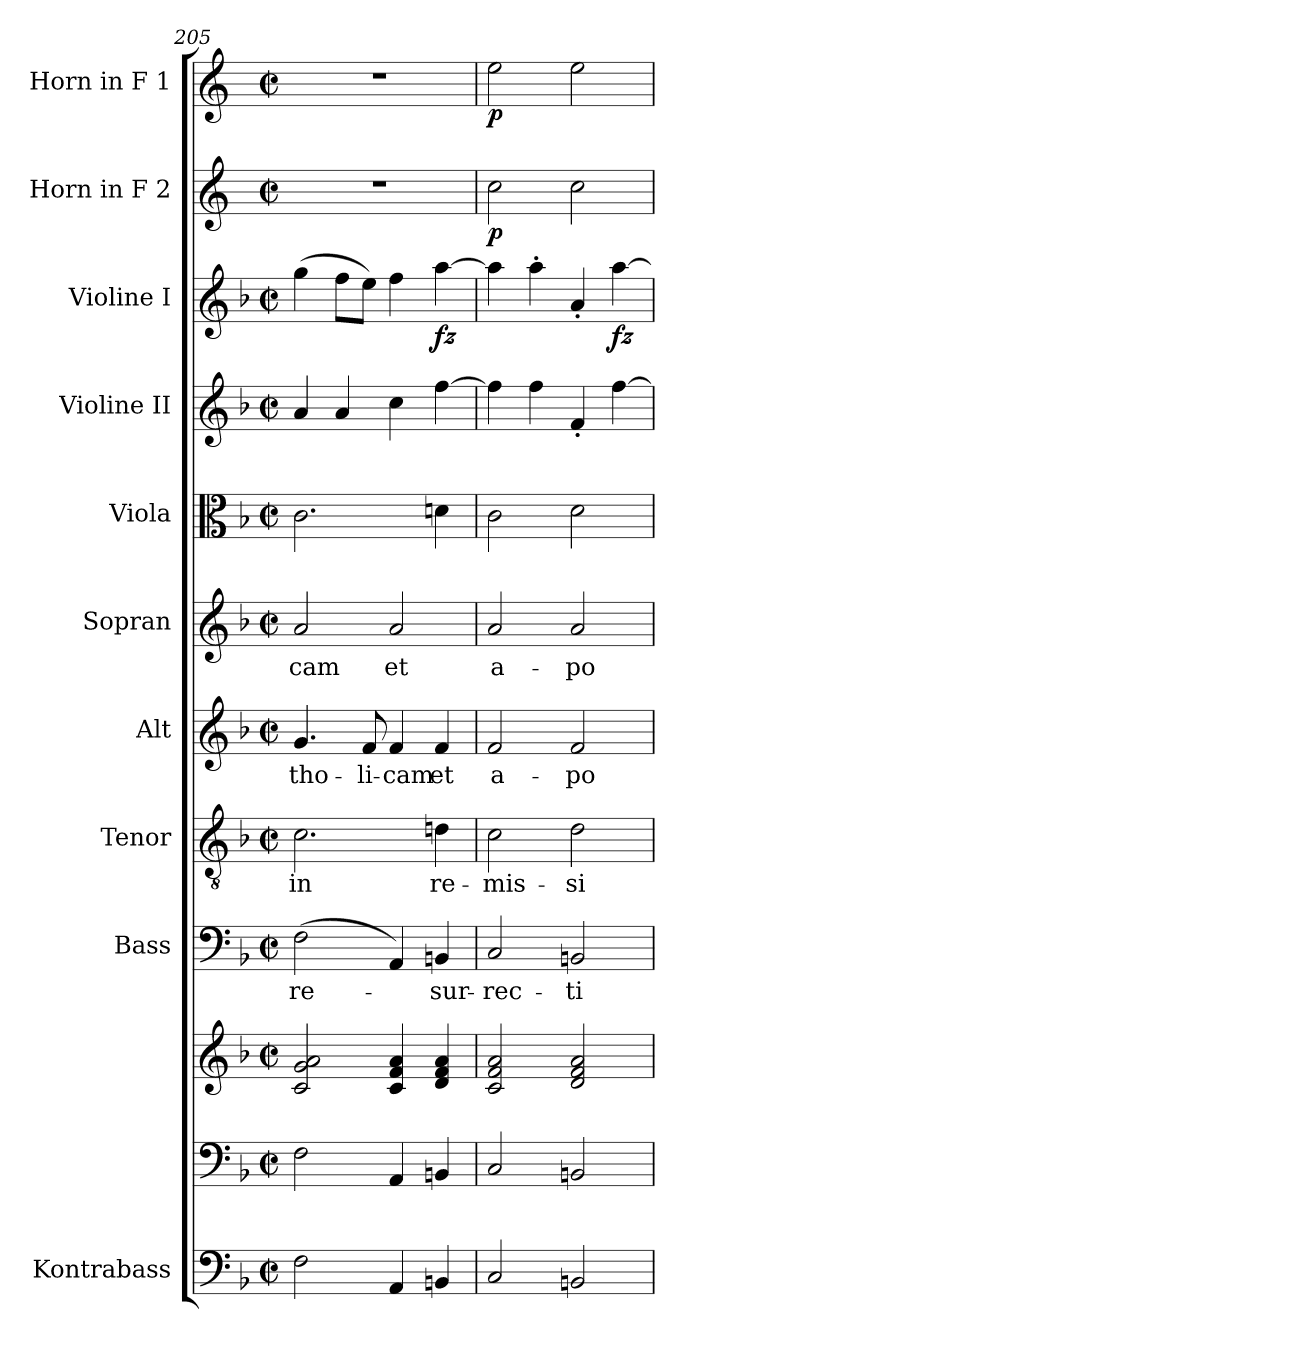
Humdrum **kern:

**kern	**kern	**kern	**kern	**text	**kern	**text	**kern	**text	**kern	**text	**kern	**kern	**kern	**dynam	**kern	**dynam	**kern	**dynam
*part11	*part10	*part10	*part9	*part9	*part8	*part8	*part7	*part7	*part6	*part6	*part5	*part4	*part3	*part3	*part2	*part2	*part1	*part1
*staff12	*staff11	*staff10	*staff9	*staff9	*staff8	*staff8	*staff7	*staff7	*staff6	*staff6	*staff5	*staff4	*staff3	*staff3	*staff2	*staff2	*staff1	*staff1
*I"Kontrabass	*	*	*I"Bass	*	*I"Tenor	*	*I"Alt	*	*I"Sopran	*	*I"Viola	*I"Violine II	*I"Violine I	*	*I"Horn in F 2	*	*I"Horn in F 1	*
*I'Kb.	*	*	*I'B	*	*I'T	*	*I'A	*	*I'S	*	*I'Vla.	*I'Vl. II	*I'Vl. I	*	*I'Hrn. 2	*	*I'Hrn. 1	*
*clefF4	*clefF4	*clefG2	*clefF4	*	*clefGv2	*	*clefG2	*	*clefG2	*	*clefC3	*clefG2	*clefG2	*	*clefG2	*	*clefG2	*
*ITrd7c12	*	*	*	*	*	*	*	*	*	*	*	*	*	*	*ITrd4c7	*	*ITrd4c7	*
*k[b-]	*k[b-]	*k[b-]	*k[b-]	*	*k[b-]	*	*k[b-]	*	*k[b-]	*	*k[b-]	*k[b-]	*k[b-]	*	*k[b-]	*	*k[b-]	*
*F:	*F:	*F:	*F:	*	*F:	*	*F:	*	*F:	*	*F:	*F:	*F:	*	*F:	*	*F:	*
*M2/2	*M2/2	*M2/2	*M2/2	*	*M2/2	*	*M2/2	*	*M2/2	*	*M2/2	*M2/2	*M2/2	*	*M2/2	*	*M2/2	*
*met(c|)	*met(c|)	*met(c|)	*met(c|)	*	*met(c|)	*	*met(c|)	*	*met(c|)	*	*met(c|)	*met(c|)	*met(c|)	*	*met(c|)	*	*met(c|)	*
=205	=205	=205	=205	=205	=205	=205	=205	=205	=205	=205	=205	=205	=205	=205	=205	=205	=205	=205
!	!	!	!	!LO:LY:b	!	!LO:LY:b	!	!LO:LY:b	!	!LO:LY:b	!	!	!	!	!	!	!	!
2FF\	2F\	2c/ 2g/ 2a/	(>2F\	re-	2.c\	in	4.g/	-tho-	2a/	-cam	2.c\	4a/	(>4gg\	.	1r	.	1r	.
.	.	.	.	.	.	.	.	.	.	.	.	4a/	8ff\L	.	.	.	.	.
!	!	!	!	!	!	!	!	!LO:LY:b	!	!	!	!	!	!	!	!	!	!
.	.	.	.	.	.	.	8f/	-li-	.	.	.	.	8ee\J)	.	.	.	.	.
!	!	!	!	!	!	!	!	!LO:LY:b	!	!LO:LY:b	!	!	!	!	!	!	!	!
4AAA/	4AA/	4c/ 4f/ 4a/	4AA/)	.	.	.	4f/	-cam	2a/	et	.	4cc\	4ff\	.	.	.	.	.
!	!	!	!	!LO:LY:b	!	!LO:LY:b	!	!LO:LY:b	!	!	!	!	!	!LO:DY:b	!	!	!	!
4BBBn/	4BBn/	4d/ 4f/ 4a/	4BBn/	-sur-	4dn\	re-	4f/	et	.	.	4dn\	[4ff\	[4aa\	fz	.	.	.	.
=206	=206	=206	=206	=206	=206	=206	=206	=206	=206	=206	=206	=206	=206	=206	=206	=206	=206	=206
!	!	!	!	!LO:LY:b	!	!LO:LY:b	!	!LO:LY:b	!	!LO:LY:b	!	!	!	!	!	!LO:DY:b	!	!LO:DY:b
2CC/	2C/	2c/ 2f/ 2a/	2C/	-rec-	2c\	-mis-	2f/	a-	2a/	a-	2c\	4ff\]	4aa\]	.	2f\	p	2a\	p
.	.	.	.	.	.	.	.	.	.	.	.	4ff\	4aa'>\	.	.	.	.	.
!	!	!	!	!LO:LY:b	!	!LO:LY:b	!	!LO:LY:b	!	!LO:LY:b	!	!	!	!	!	!	!	!
2BBBn/	2BBn/	2d/ 2f/ 2a/	2BBn/	-ti-	2d\	-si-	2f/	-po-	2a/	-po-	2d\	4f'</	4a'</	.	2f\	.	2a\	.
!	!	!	!	!	!	!	!	!	!	!	!	!	!	!LO:DY:b	!	!	!	!
.	.	.	.	.	.	.	.	.	.	.	.	[4ff\	[4aa\	fz	.	.	.	.
=	=	=	=	=	=	=	=	=	=	=	=	=	=	=	=	=	=	=
*-	*-	*-	*-	*-	*-	*-	*-	*-	*-	*-	*-	*-	*-	*-	*-	*-	*-	*-
